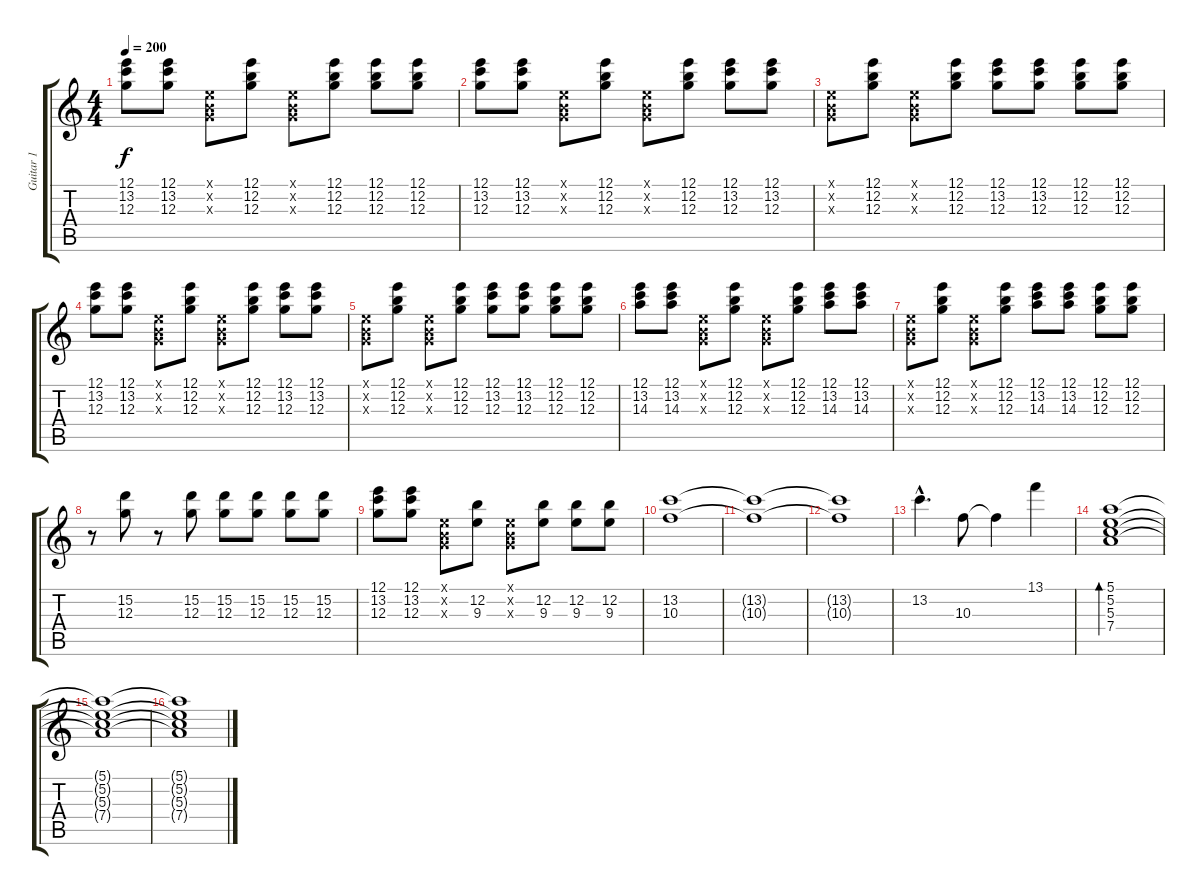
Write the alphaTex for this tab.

\track ("Guitar 1" "Guitar 1") {instrument distortionguitar}
\staff {score tabs}
\tuning (E4 B3 G3 D3 A2 E2) {hide}
\ts (4 4)
\tempo 200
\clef g2
\ks c
(12.1 13.2 12.3).8{dy f} (12.1 13.2 12.3).8 (0.1{x} 0.2{x} 0.3{x}).8 (12.1 12.2 12.3).8 (0.1{x} 0.2{x} 0.3{x}).8 (12.1 12.2 12.3).8 (12.1 12.2 12.3).8 (12.1 12.2 12.3).8 |
(12.1 13.2 12.3).8 (12.1 13.2 12.3).8 (0.1{x} 0.2{x} 0.3{x}).8 (12.1 12.2 12.3).8 (0.1{x} 0.2{x} 0.3{x}).8 (12.1 12.2 12.3).8 (12.1 13.2 12.3).8 (12.1 13.2 12.3).8 |
(0.1{x} 0.2{x} 0.3{x}).8 (12.1 12.2 12.3).8 (0.1{x} 0.2{x} 0.3{x}).8 (12.1 12.2 12.3).8 (12.1 13.2 12.3).8 (12.1 13.2 12.3).8 (12.1 12.2 12.3).8 (12.1 12.2 12.3).8 |
(12.1 13.2 12.3).8 (12.1 13.2 12.3).8 (0.1{x} 0.2{x} 0.3{x}).8 (12.1 12.2 12.3).8 (0.1{x} 0.2{x} 0.3{x}).8 (12.1 12.2 12.3).8 (12.1 13.2 12.3).8 (12.1 13.2 12.3).8 |
(0.1{x} 0.2{x} 0.3{x}).8 (12.1 12.2 12.3).8 (0.1{x} 0.2{x} 0.3{x}).8 (12.1 12.2 12.3).8 (12.1 13.2 12.3).8 (12.1 13.2 12.3).8 (12.1 12.2 12.3).8 (12.1 12.2 12.3).8 |
(12.1 13.2 14.3).8 (12.1 13.2 14.3).8 (0.1{x} 0.2{x} 0.3{x}).8 (12.1 12.2 12.3).8 (0.1{x} 0.2{x} 0.3{x}).8 (12.1 12.2 12.3).8 (12.1 13.2 14.3).8 (12.1 13.2 14.3).8 |
(0.1{x} 0.2{x} 0.3{x}).8 (12.1 12.2 12.3).8 (0.1{x} 0.2{x} 0.3{x}).8 (12.1 12.2 12.3).8 (12.1 13.2 14.3).8 (12.1 13.2 14.3).8 (12.1 12.2 12.3).8 (12.1 12.2 12.3).8 |
r.8 (15.2 12.3).8 r.8 (15.2 12.3).8 (15.2 12.3).8 (15.2 12.3).8 (15.2 12.3).8 (15.2 12.3).8 |
(12.1 13.2 12.3).8 (12.1 13.2 12.3).8 (0.1{x} 0.2{x} 0.3{x}).8 (12.2 9.3).8 (0.1{x} 0.2{x} 0.3{x}).8 (12.2 9.3).8 (12.2 9.3).8 (12.2 9.3).8 |
(13.2 10.3).1 |
(13.2{t} 10.3{t}).1 |
(13.2{t} 10.3{t}).1 |
13.2{hac}.4{d} 10.3.8 10.3{t}.4 13.1.4 |
(5.1 5.2 5.3 7.4).1{bd 480 instrument electricguitarclean} |
(5.1{t} 5.2{t} 5.3{t} 7.4{t}).1 |
(5.1{t} 5.2{t} 5.3{t} 7.4{t}).1
